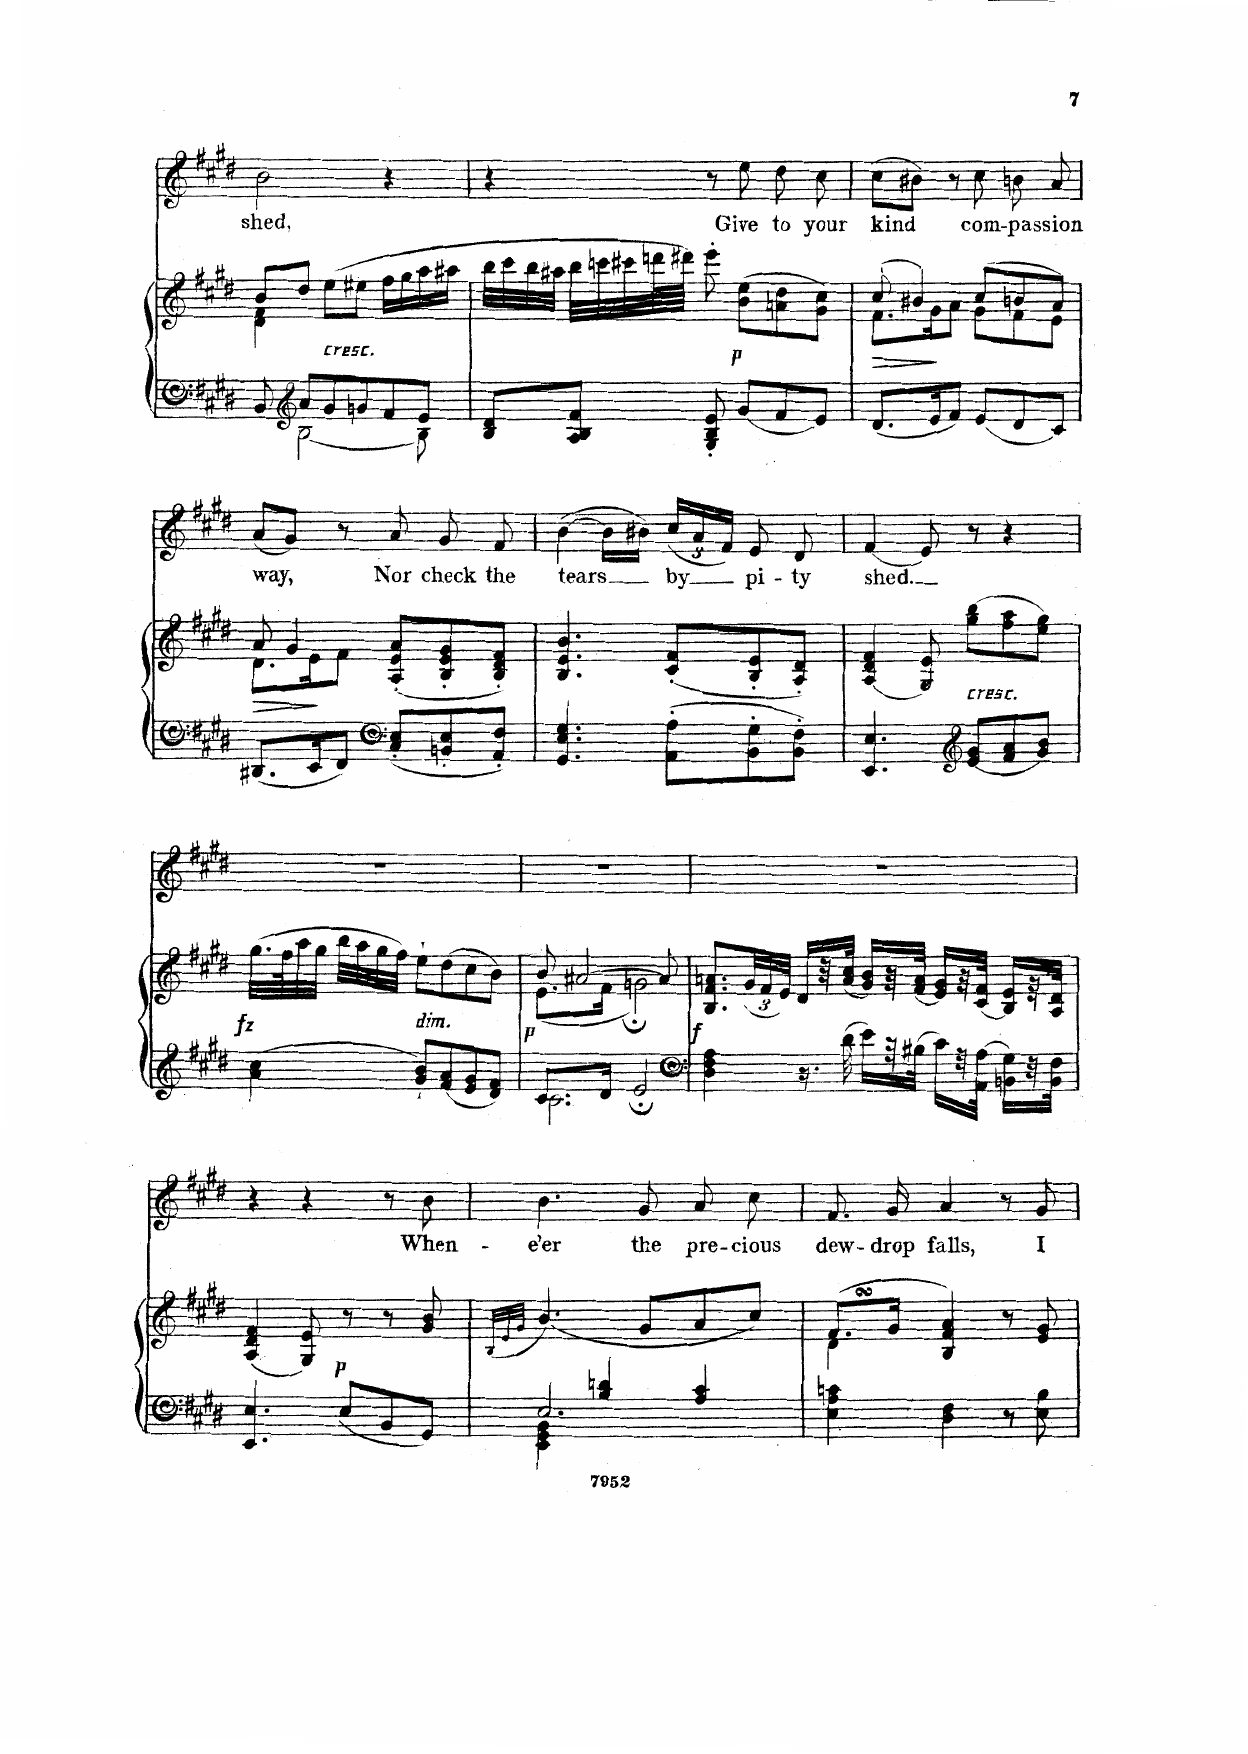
**kern	**kern	**dynam	**kern	**text
*part2	*part2	*part2	*part1	*part1
*staff3	*staff2	*staff2/3	*staff1	*staff1
*I"Piano	*	*	*I"Voice	*
*I'Pno	*	*	*	*
*clefF4	*clefG2	*	*clefG2	*
*k[f#c#g#d#]	*k[f#c#g#d#]	*	*k[f#c#g#d#]	*
*M3/4	*M3/4	*	*M3/4	*
=72	=72	=72	=72	=72
*^	*^	*	*	*
8BB/	8ryy	8b/L	4d#\ 4f#\	.	2b\	shed.
*clefG2	*	*	*	*	*	*
8a/L	[2B\	8dd#/J	.	.	.	.
!	!	!LO:TX:b:i:t=cresc.	!	!	!	!
8g#/	.	(8ee\L	2ryy	.	.	.
8gn/	.	8ee#X\J	.	.	.	.
8f#/	.	16ff#\LL	.	.	4r	.
.	.	16gg#\	.	.	.	.
8e/J	8B\]	16aa\	.	.	.	.
.	.	16aa#X\JJ	.	.	.	.
*v	*v	*	*	*	*	*
*	*v	*v	*	*	*
=73	=73	=73	=73	=73
8B/ 8d#/L	32bb\LLL	.	4r	.
.	32ccc#\	.	.	.
.	32bb\	.	.	.
.	32aa#X\JJJ	.	.	.
8A/ 8B/ 8f#/J	32bb\LLL	.	.	.
.	32cccn\	.	.	.
.	32ccc#X\	.	.	.
.	64dddn\L	.	.	.
.	64ddd#X\JJJJ)	.	.	.
8G#/' 8B/' 8e/'	8eee'\	.	8r	.
!	!	!LO:DY:b	!	!
8g#/L	(>8b\ 8ee\L	p	8ee\	Give
8f#/	8an\ 8dd#\	.	8dd#\	to
8e/J	8g#\ 8cc#\J)	.	8cc#\	your
=74	=74	=74	=74	=74
!	!	!LO:HP:b	!	!
*	*^	*	*	*
8.d#/L	(8cc#/	8.f#\L	>	(8cc#\L	kind
.	4b#X/)	.	.	8b#X\J)	.
16e/K	.	16g#\K	.	.	.
8f#/J	.	8a\J	]	8r	.
8e/L	(8cc#/L	8g#\L	.	8cc#\	com-
8d#/	8bn/	8f#\	.	8bn\	-pas-
8c#/J	8a/J)	8e\J	.	8a/	-sion
=75	=75	=75	=75	=75	=75
!	!	!	!LO:HP:b	!	!
8.B#X/L	8a/	8.d#\L	>	(8a/L	way,
.	4g#/	.	.	8g#/J)	.
16c#/K	.	16e\K	.	.	.
8d#/J	.	8f#\J	]	8r	.
*clefF4	*	*	*	*	*
8C#/' 8E/'L	(8A/' 8e/' 8a/'L	4.ryy	.	8a/	Nor
8BBn/' 8E/'	8B/' 8e/' 8g#/'	.	.	8g#/	check
8AA/' 8F#/'J	8B/' 8d#/' 8f#/'J)	.	.	8f#/	the
*	*v	*v	*	*	*
=76	=76	=76	=76	=76
4.GG#/ 4.E/ 4.G#/	4.B/ 4.e/ 4.b/	.	([4b\	tears
.	.	.	16b\LL]	.
.	.	.	16b#X\JJ)	.
*	*	*	*Xbrackettup	*
8AA\' 8A\'L	(8c#/' 8f#/'L	.	(24cc#/LL	by
.	.	.	24a/	.
.	.	.	24f#/JJ)	.
8BB\' 8G#\'	8B/' 8e/'	.	8e/	pi-
8BB\' 8F#\'J	8A/' 8d#/'J)	.	8d#/	-ty
=77	=77	=77	=77	=77
4.EE/ 4.E/	(4A/ 4d#/ 4f#/	.	(4f#/	shed.
.	8G#/ 8e/)	.	8e/)	.
*clefG2	*	*	*	*
!	!LO:TX:b:i:t=cresc.	!	!	!
8e/ 8g#/L	(8gg#\ 8bb\L	.	8r	.
8f#/ 8a/	8ff#\ 8aa\	.	4r	.
8g#/ 8b/J	8ee\ 8gg#\J)	.	.	.
=78	=78	=78	=78	=78
!	!	!LO:DY:b	!	!
4a\ 4cc#\	(32.gg#\LLL	fz	2.r	.
.	64ff#\K	.	.	.
.	32aa\	.	.	.
.	32gg#\	.	.	.
.	32bb\	.	.	.
.	32aa\	.	.	.
.	32gg#\	.	.	.
.	32ff#\JJJ)	.	.	.
!	!LO:TX:b:i:t=dim.	!	!	!
8g#/` 8b/`L	8ee`\L	.	.	.
8f#/ 8a/	(8dd#\	.	.	.
8e/ 8g#/	8cc#\	.	.	.
8d#/ 8f#/J	8b\J)	.	.	.
=79	=79	=79	=79	=79
*^	*^	*	*	*
!	!	!	!	!LO:DY:b	!	!
8.c#/L	2.c#\	8b/	(8.e\L	p	2.r	.
.	.	[2a#X/	.	.	.	.
16d#/Jk	.	.	16f#\Jk	.	.	.
2e;/	.	.	2gn;\)	.	.	.
.	.	8a#/]	.	.	.	.
*v	*v	*	*	*	*	*
*	*v	*v	*	*	*
=80	=80	=80	=80	=80
*clefF4	*	*	*	*
4D#\ 4F#\ 4A\	8.B/ 8.f#/ 8.an/L	.	2.r	.
*	*Xbrackettup	*	*	*
.	(48g#/LL	.	.	.
.	48f#/	.	.	.
.	48e/JJJ)	.	.	.
16.r	16d#/LL	.	.	.
.	32r	.	.	.
32d#\	(<32a/ 32cc#/JJJ	.	.	.
16e\LL	16g#/ 16b/LL)	.	.	.
32r	32r	.	.	.
32B#X\JJJ	(<32f#/ 32a/JJJ	.	.	.
16c#\LL	16e/ 16g#/LL)	.	.	.
32r	32r	.	.	.
32AA\ 32A\JJJ	(<32c#/ 32f#/JJJ	.	.	.
16BBn\ 16G#\LL	16B/ 16e/LL)	.	.	.
32r	32r	.	.	.
32BB\ 32F#\JJJ	32A/ 32d#/JJJ	.	.	.
=81	=81	=81	=81	=81
4.EE/ 4.E/	(4A/ 4d#/ 4f#/	.	4r	.
.	8G#/ 8e/)	.	4r	.
!	!	!LO:DY:b	!	!
8E/L	8r	p	.	.
8BB/	8r	.	8r	.
8GG#/J	8g#/ 8b/	.	8b\	When-
=82	=82	=82	=82	=82
.	(32qB/LLL	.	.	.
.	32qe/	.	.	.
.	32qg#/JJJ	.	.	.
*^	*	*	*	*
4EE\ 4GG#\ 4BB\	2.E/	(4.b/)	.	4.b\	-e’er
4B/ 4dn/	.	.	.	.	.
.	.	8g#/L	.	8g#/	the
4A/ 4c#/	.	8a/	.	8a/	pre-
.	.	8cc#/J)	.	8cc#\	-cious
*v	*v	*	*	*	*
=83	=83	=83	=83	=83
*	*^	*	*	*
*	*	*^	*	*	*
4E\ 4A\ 4cn\	(8.f#sSSS/L	4d#\	16f#!	.	8.f#/	dew-
*	*	*	*brackettup	*	*	*
.	.	.	48g#!	.	.	.
.	.	.	48f#!	.	.	.
.	.	.	48e!	.	.	.
.	.	.	16f#!	.	.	.
.	16g#/Jk	.	16g#!	.	16g#/	-drop
4D#\ 4F#\	4B/ 4f#/ 4a/)	2ryy	2ryy	.	4a/	falls,
8r	8r	.	.	.	8r	.
8E\ 8B\	8e/ 8g#/	.	.	.	8g#/	I
*	*v	*v	*v	*	*	*
=	=	=	=	=
*-	*-	*-	*-	*-
